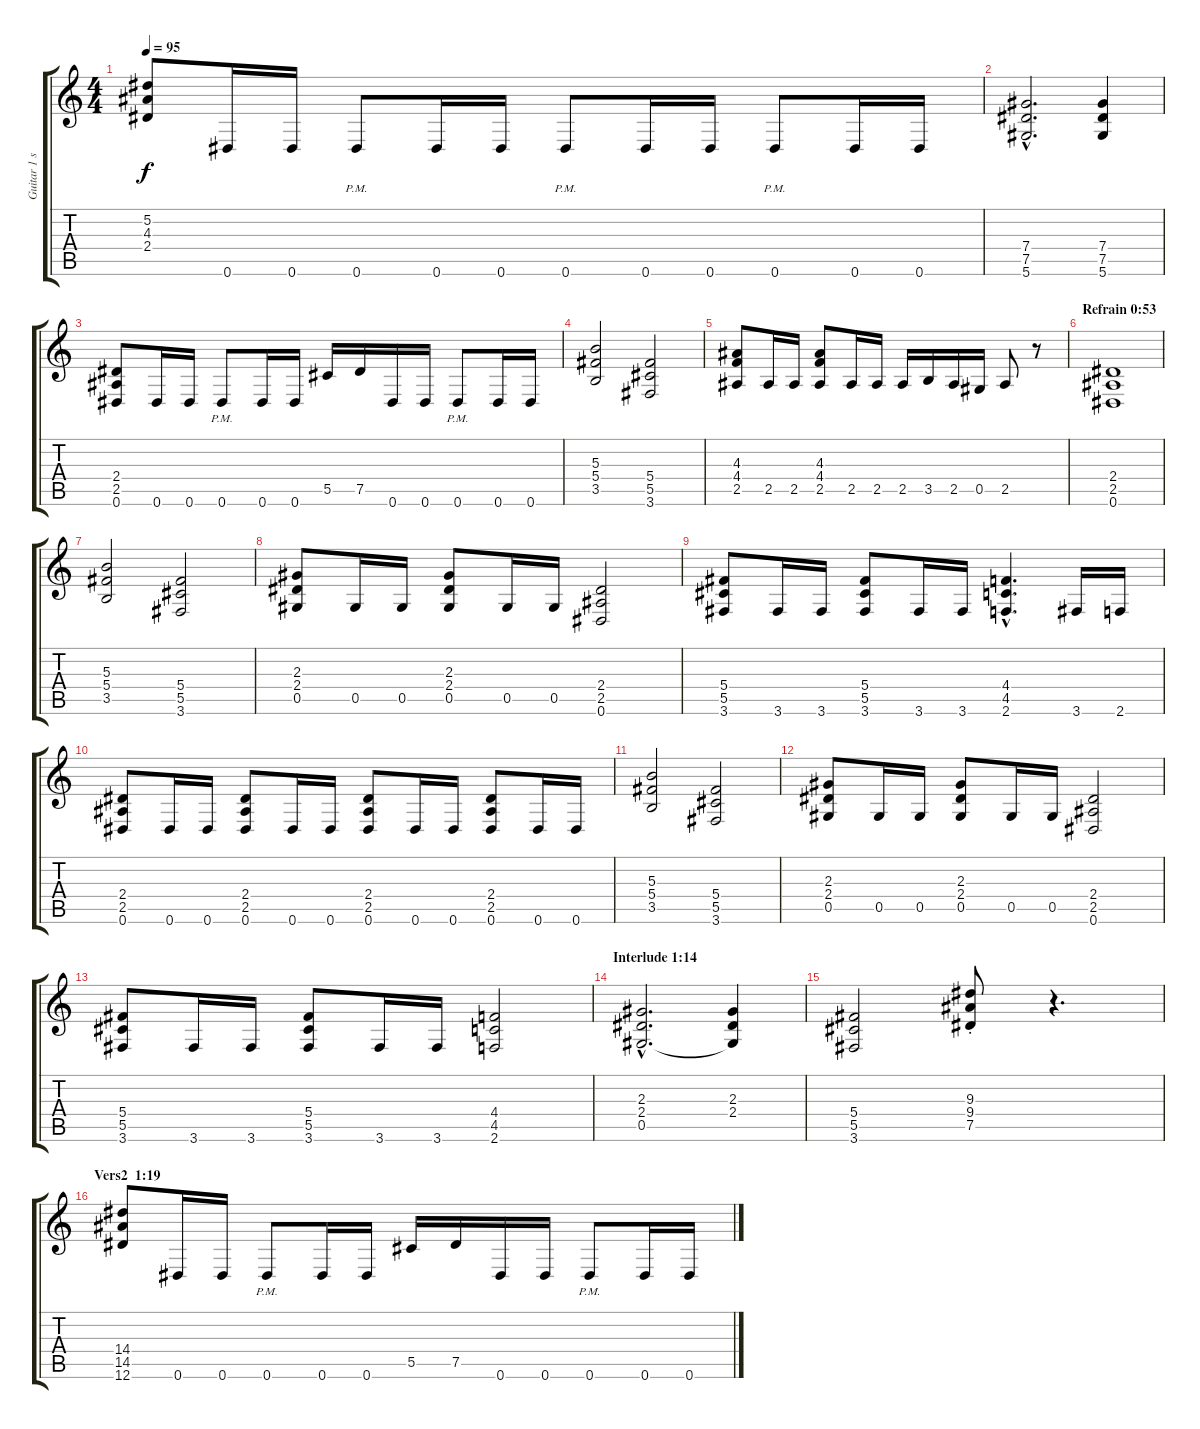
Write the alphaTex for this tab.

\track ("Guitar 1 support" "Guitar 1 s") {instrument distortionguitar}
\staff {score tabs}
\tuning (Eb4 Bb3 Gb3 Db3 Ab2 Eb2) {hide}
\ts (4 4)
\tempo 95
\clef g2
\ks c
(5.2 4.3 2.4).8{dy f} 0.6.16 0.6.16 0.6{pm}.8 0.6.16 0.6.16 0.6{pm}.8 0.6.16 0.6.16 0.6{pm}.8 0.6.16 0.6.16 |
(7.4{hac} 7.5{hac} 5.6{hac}).2{d} (7.4 7.5 5.6).4 |
(2.4 2.5 0.6).8 0.6.16 0.6.16 0.6{pm}.8 0.6.16 0.6.16 5.5.16 7.5.16 0.6.16 0.6.16 0.6{pm}.8 0.6.16 0.6.16 |
(5.3 5.4 3.5).2 (5.4 5.5 3.6).2 |
(4.3 4.4 2.5).8 2.5.16 2.5.16 (4.3 4.4 2.5).8 2.5.16 2.5.16 2.5.16 3.5.16 2.5.16 0.5.16 2.5.8 r.8 |
\section ("" "Refrain 0:53")
(2.4 2.5 0.6).1 |
(5.3 5.4 3.5).2 (5.4 5.5 3.6).2 |
(2.3 2.4 0.5).8 0.5.16 0.5.16 (2.3 2.4 0.5).8 0.5.16 0.5.16 (2.4 2.5 0.6).2 |
(5.4 5.5 3.6).8 3.6.16 3.6.16 (5.4 5.5 3.6).8 3.6.16 3.6.16 (4.4{hac} 4.5{hac} 2.6{hac}).4{d} 3.6.16 2.6.16 |
(2.4 2.5 0.6).8 0.6.16 0.6.16 (2.4 2.5 0.6).8 0.6.16 0.6.16 (2.4 2.5 0.6).8 0.6.16 0.6.16 (2.4 2.5 0.6).8 0.6.16 0.6.16 |
(5.3 5.4 3.5).2 (5.4 5.5 3.6).2 |
(2.3 2.4 0.5).8 0.5.16 0.5.16 (2.3 2.4 0.5).8 0.5.16 0.5.16 (2.4 2.5 0.6).2 |
(5.4 5.5 3.6).8 3.6.16 3.6.16 (5.4 5.5 3.6).8 3.6.16 3.6.16 (4.4 4.5 2.6).2 |
\section ("" "Interlude 1:14")
(2.3{hac} 2.4{hac} 0.5{hac}).2{d} (2.3 2.4 0.5{t}).4 |
(5.4 5.5 3.6).2 (9.3{st} 9.4{st} 7.5{st}).8 r.4{d} |
\section ("" "Vers2  1:19")
(14.4 14.5 12.6).8 0.6.16 0.6.16 0.6{pm}.8 0.6.16 0.6.16 5.5.16 7.5.16 0.6.16 0.6.16 0.6{pm}.8 0.6.16 0.6.16
